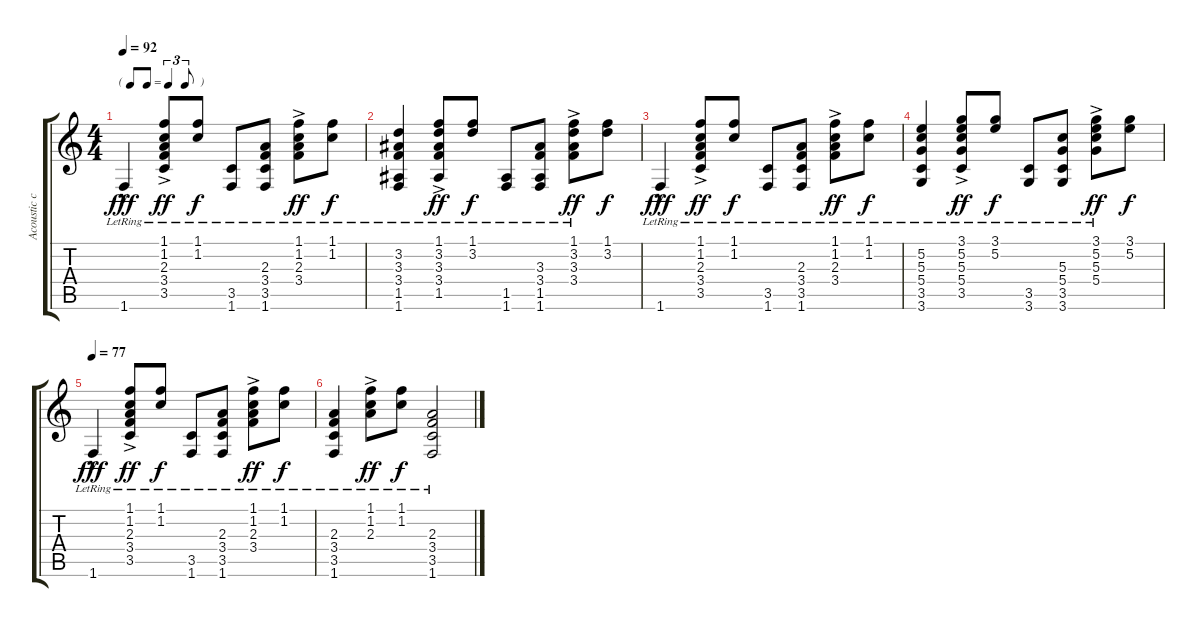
\track ("Acoustic capo 1 (Keith)" "Acoustic c") {instrument acousticguitarsteel}
\staff {score tabs}
\tuning (E4 B3 G3 D3 A2 E2) {hide}
\ts (4 4)
\tf triplet8th
\tempo 92
\clef g2
\ks c
1.6{hac lr}.4{dy fff} (1.1{ac lr} 1.2{ac lr} 2.3{ac lr} 3.4{ac lr} 3.5{ac lr}).8{dy ff} (1.1{lr} 1.2{lr}).8{dy f} (3.5{lr} 1.6{lr}).8 (2.3{lr} 3.4{lr} 3.5{lr} 1.6{lr}).8 (1.1{ac lr} 1.2{ac lr} 2.3{ac lr} 3.4{ac lr}).8{dy ff} (1.1{lr} 1.2{lr}).8{dy f} |
(3.2{lr} 3.3{lr} 3.4{lr} 1.5{lr} 1.6{lr}).4 (1.1{ac lr} 3.2{ac lr} 3.3{ac lr} 3.4{ac lr} 1.5{ac lr}).8{dy ff} (1.1{lr} 3.2{lr}).8{dy f} (1.5{lr} 1.6{lr}).8 (3.3{lr} 3.4{lr} 1.5{lr} 1.6{lr}).8 (1.1{ac lr} 3.2{ac lr} 3.3{ac lr} 3.4{ac lr}).8{dy ff} (1.1 3.2).8{dy f} |
1.6{hac lr}.4{dy fff} (1.1{ac lr} 1.2{ac lr} 2.3{ac lr} 3.4{ac lr} 3.5{ac lr}).8{dy ff} (1.1{lr} 1.2{lr}).8{dy f} (3.5{lr} 1.6{lr}).8 (2.3{lr} 3.4{lr} 3.5{lr} 1.6{lr}).8 (1.1{ac lr} 1.2{ac lr} 2.3{ac lr} 3.4{ac lr}).8{dy ff} (1.1{lr} 1.2{lr}).8{dy f} |
(5.2 5.3 5.4 3.5 3.6{lr}).4 (3.1{ac lr} 5.2{ac lr} 5.3{ac lr} 5.4{ac lr} 3.5{ac lr}).8{dy ff} (3.1{lr} 5.2{lr}).8{dy f} (3.5{lr} 3.6{lr}).8 (5.3{lr} 5.4{lr} 3.5{lr} 3.6{lr}).8 (3.1{ac lr} 5.2{ac lr} 5.3{ac lr} 5.4{ac lr}).8{dy ff} (3.1 5.2).8{dy f} |
\tempo 77
1.6{hac lr}.4{dy fff} (1.1{ac lr} 1.2{ac lr} 2.3{ac lr} 3.4{ac lr} 3.5{ac lr}).8{dy ff} (1.1{lr} 1.2{lr}).8{dy f} (3.5{lr} 1.6{lr}).8 (2.3{lr} 3.4{lr} 3.5{lr} 1.6{lr}).8 (1.1{ac lr} 1.2{ac lr} 2.3{ac lr} 3.4{ac lr}).8{dy ff} (1.1{lr} 1.2{lr}).8{dy f} |
(2.3{lr} 3.4{lr} 3.5{lr} 1.6{lr}).4 (1.1{ac lr} 1.2{ac lr} 2.3{ac lr}).8{dy ff} (1.1{lr} 1.2{lr}).8{dy f} (2.3{lr} 3.4{lr} 3.5{lr} 1.6{lr}).2
